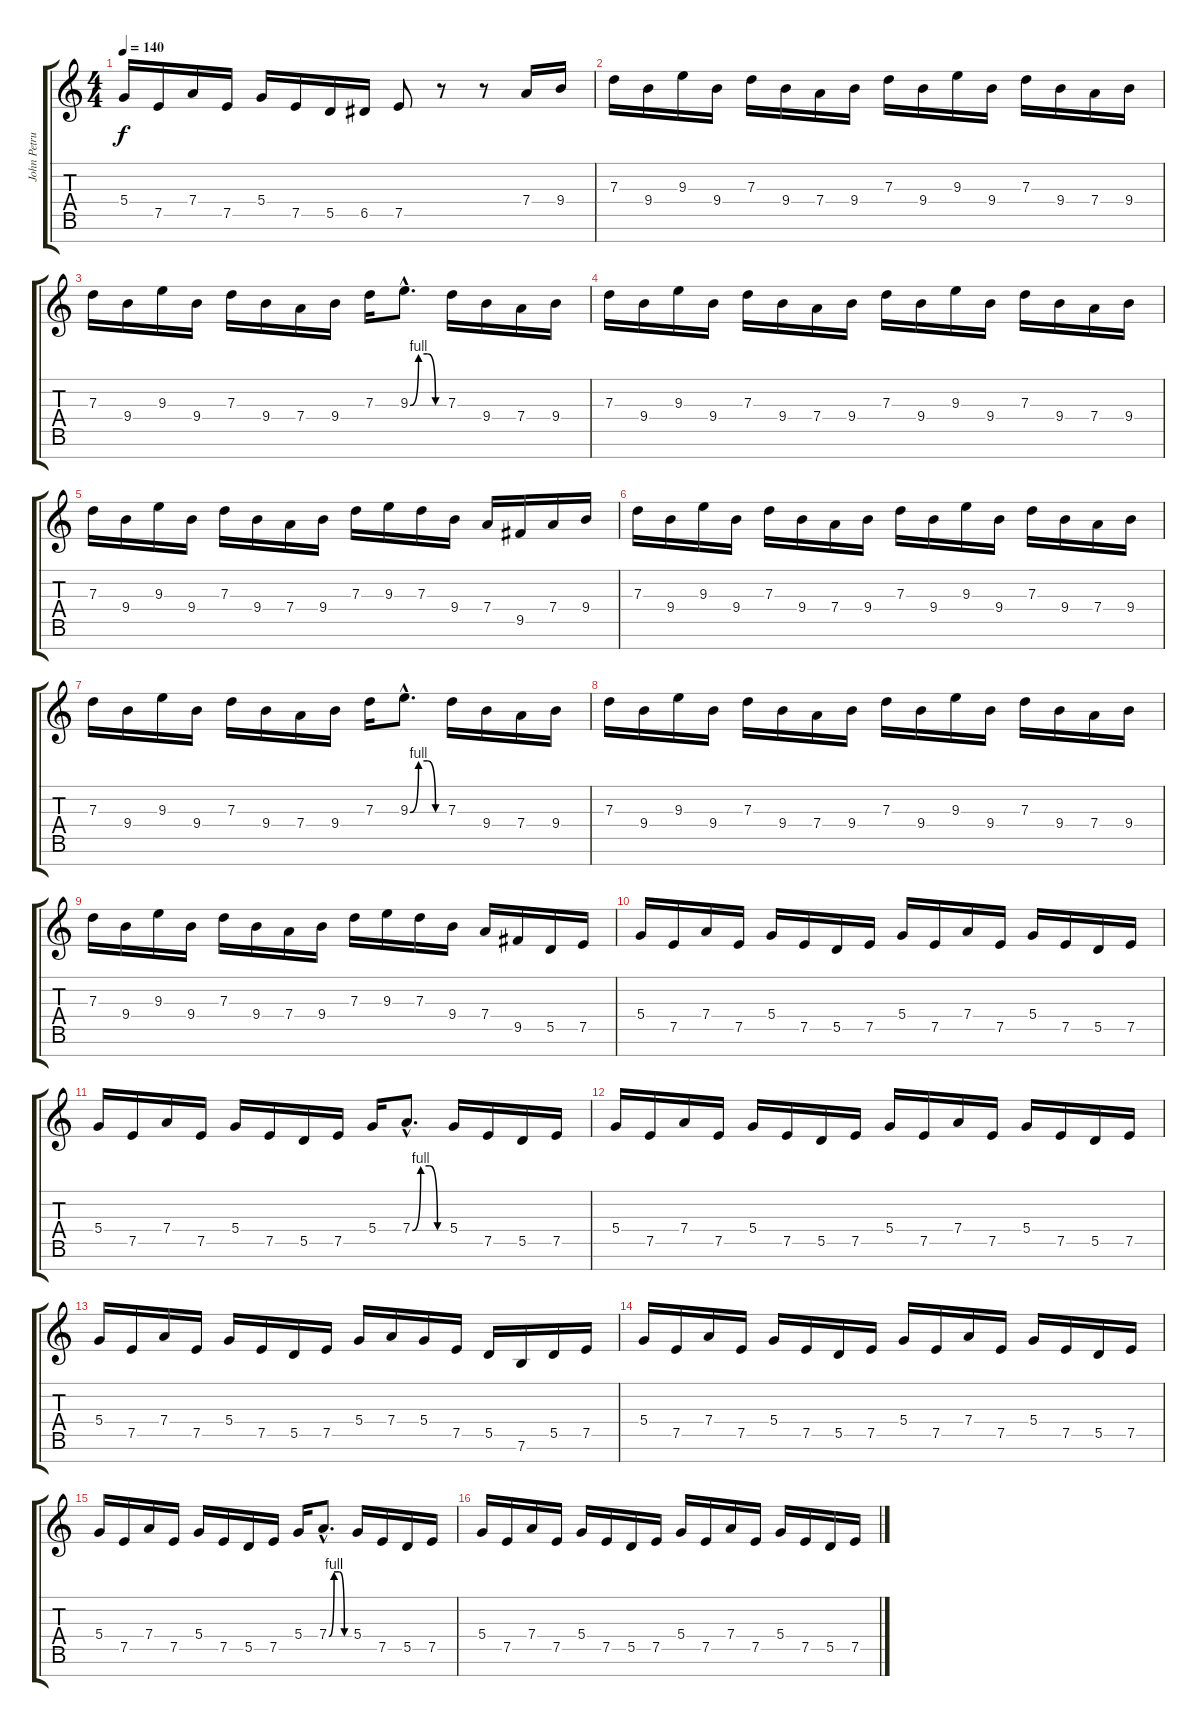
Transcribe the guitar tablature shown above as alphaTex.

\track ("John Petrucci" "John Petru") {instrument distortionguitar}
\staff {score tabs}
\tuning (E4 B3 G3 D3 A2 E2 B1) {hide}
\ts (4 4)
\tempo 140
\clef g2
\ks c
5.4.16{dy f} 7.5.16 7.4.16 7.5.16 5.4.16 7.5.16 5.5.16 6.5.16 7.5.8 r.8 r.8 7.4.16 9.4.16 |
7.3.16 9.4.16 9.3.16 9.4.16 7.3.16 9.4.16 7.4.16 9.4.16 7.3.16 9.4.16 9.3.16 9.4.16 7.3.16 9.4.16 7.4.16 9.4.16 |
7.3.16 9.4.16 9.3.16 9.4.16 7.3.16 9.4.16 7.4.16 9.4.16 7.3.16 9.3{be (custom 0 0 15 4 30 4 45 0 60 0) hac}.8{d} 7.3.16 9.4.16 7.4.16 9.4.16 |
7.3.16 9.4.16 9.3.16 9.4.16 7.3.16 9.4.16 7.4.16 9.4.16 7.3.16 9.4.16 9.3.16 9.4.16 7.3.16 9.4.16 7.4.16 9.4.16 |
7.3.16 9.4.16 9.3.16 9.4.16 7.3.16 9.4.16 7.4.16 9.4.16 7.3.16 9.3.16 7.3.16 9.4.16 7.4.16 9.5.16 7.4.16 9.4.16 |
7.3.16 9.4.16 9.3.16 9.4.16 7.3.16 9.4.16 7.4.16 9.4.16 7.3.16 9.4.16 9.3.16 9.4.16 7.3.16 9.4.16 7.4.16 9.4.16 |
7.3.16 9.4.16 9.3.16 9.4.16 7.3.16 9.4.16 7.4.16 9.4.16 7.3.16 9.3{be (custom 0 0 15 4 30 4 45 0 60 0) hac}.8{d} 7.3.16 9.4.16 7.4.16 9.4.16 |
7.3.16 9.4.16 9.3.16 9.4.16 7.3.16 9.4.16 7.4.16 9.4.16 7.3.16 9.4.16 9.3.16 9.4.16 7.3.16 9.4.16 7.4.16 9.4.16 |
7.3.16 9.4.16 9.3.16 9.4.16 7.3.16 9.4.16 7.4.16 9.4.16 7.3.16 9.3.16 7.3.16 9.4.16 7.4.16 9.5.16 5.5.16 7.5.16 |
5.4.16 7.5.16 7.4.16 7.5.16 5.4.16 7.5.16 5.5.16 7.5.16 5.4.16 7.5.16 7.4.16 7.5.16 5.4.16 7.5.16 5.5.16 7.5.16 |
5.4.16 7.5.16 7.4.16 7.5.16 5.4.16 7.5.16 5.5.16 7.5.16 5.4.16 7.4{be (custom 0 0 15 4 30 4 45 0 60 0) hac}.8{d} 5.4.16 7.5.16 5.5.16 7.5.16 |
5.4.16 7.5.16 7.4.16 7.5.16 5.4.16 7.5.16 5.5.16 7.5.16 5.4.16 7.5.16 7.4.16 7.5.16 5.4.16 7.5.16 5.5.16 7.5.16 |
5.4.16 7.5.16 7.4.16 7.5.16 5.4.16 7.5.16 5.5.16 7.5.16 5.4.16 7.4.16 5.4.16 7.5.16 5.5.16 7.6.16 5.5.16 7.5.16 |
5.4.16 7.5.16 7.4.16 7.5.16 5.4.16 7.5.16 5.5.16 7.5.16 5.4.16 7.5.16 7.4.16 7.5.16 5.4.16 7.5.16 5.5.16 7.5.16 |
5.4.16 7.5.16 7.4.16 7.5.16 5.4.16 7.5.16 5.5.16 7.5.16 5.4.16 7.4{be (custom 0 0 15 4 30 4 45 0 60 0) hac}.8{d} 5.4.16 7.5.16 5.5.16 7.5.16 |
5.4.16 7.5.16 7.4.16 7.5.16 5.4.16 7.5.16 5.5.16 7.5.16 5.4.16 7.5.16 7.4.16 7.5.16 5.4.16 7.5.16 5.5.16 7.5.16
